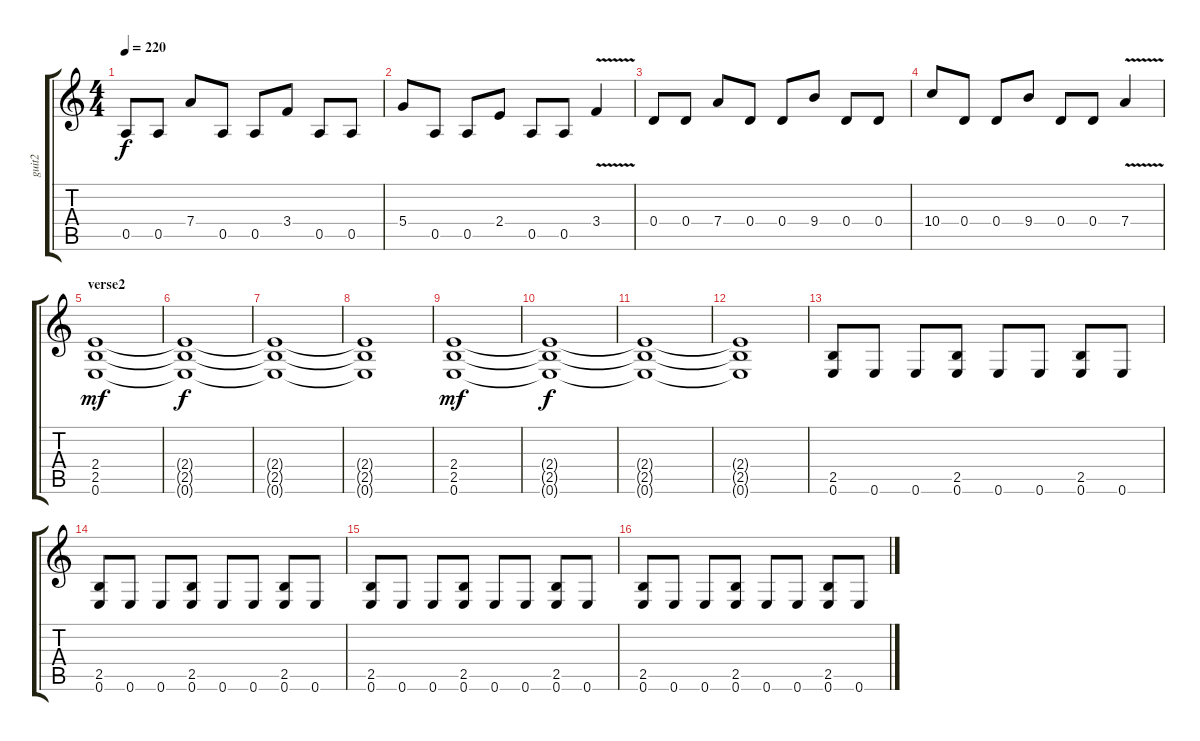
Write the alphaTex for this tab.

\track ("guit2" "guit2") {instrument distortionguitar}
\staff {score tabs}
\tuning (E4 B3 G3 D3 A2 E2) {hide}
\ts (4 4)
\tempo 220
\clef g2
\ks c
0.5.8{dy f} 0.5.8 7.4.8 0.5.8 0.5.8 3.4.8 0.5.8 0.5.8 |
5.4.8 0.5.8 0.5.8 2.4.8 0.5.8 0.5.8 3.4{v}.4 |
0.4.8 0.4.8 7.4.8 0.4.8 0.4.8 9.4.8 0.4.8 0.4.8 |
10.4.8 0.4.8 0.4.8 9.4.8 0.4.8 0.4.8 7.4{v}.4 |
\section ("" "verse2")
(2.4 2.5 0.6).1{dy mf} |
(2.4{t} 2.5{t} 0.6{t}).1{dy f} |
(2.4{t} 2.5{t} 0.6{t}).1 |
(2.4{t} 2.5{t} 0.6{t}).1 |
(2.4 2.5 0.6).1{dy mf} |
(2.4{t} 2.5{t} 0.6{t}).1{dy f} |
(2.4{t} 2.5{t} 0.6{t}).1 |
(2.4{t} 2.5{t} 0.6{t}).1 |
(2.5 0.6).8 0.6.8 0.6.8 (2.5 0.6).8 0.6.8 0.6.8 (2.5 0.6).8 0.6.8 |
(2.5 0.6).8 0.6.8 0.6.8 (2.5 0.6).8 0.6.8 0.6.8 (2.5 0.6).8 0.6.8 |
(2.5 0.6).8 0.6.8 0.6.8 (2.5 0.6).8 0.6.8 0.6.8 (2.5 0.6).8 0.6.8 |
(2.5 0.6).8 0.6.8 0.6.8 (2.5 0.6).8 0.6.8 0.6.8 (2.5 0.6).8 0.6.8
